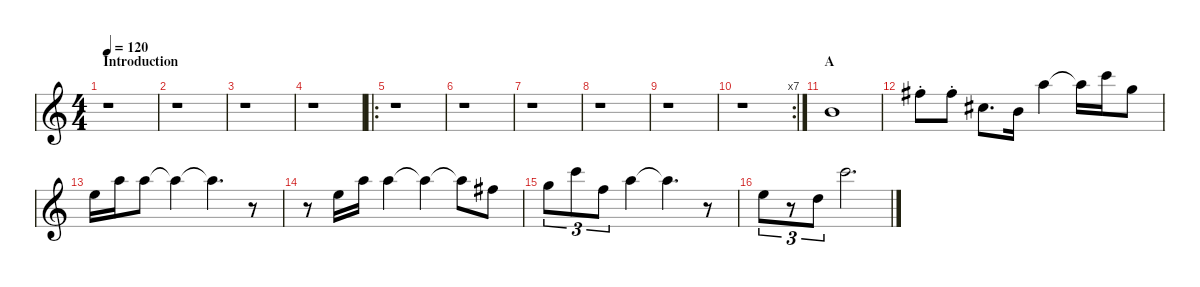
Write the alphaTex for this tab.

\defaultSystemsLayout 4
\hideDynamics
\bracketExtendMode nobrackets
\singleTrackTrackNamePolicy hidden
\multiTrackTrackNamePolicy hidden
\otherSystemsTrackNameOrientation horizontal
\track ("Glockenspiel (Dave Samuels)" "gl.") {instrument glockenspiel}
\staff {score}
\tuning (E5 B4 G4 D4 A3 E3)
\ts (4 4)
\section ("" "Introduction")
\tempo 120
\clef g2
\ks c
r.1{dy fff instrument glockenspiel beam Down} |
r.1{beam Down} |
r.1{beam Down} |
r.1{beam Down} |
\ro
r.1{beam Down} |
r.1{beam Down} |
r.1{beam Down} |
r.1{beam Down} |
r.1{beam Down} |
\rc 7
r.1{beam Down} |
\section ("" "A")
9.4.1{beam Down} |
11.3{st acc #}.8{beam Down} 11.3{st acc #}.8{beam Down} 11.4{acc #}.8{d beam Down} 9.4.16{beam Down} 10.2.4{beam Down} 10.2{t}.16{dy f beam Down} 13.2.16{dy fff beam Down} 12.3.8{beam Down} |
9.3.16{beam Down} 10.2.16{beam Down} 10.2.8{beam Down} 10.2{t}.4{dy f beam Down} 10.2{t}.4{d beam Down} r.8{beam Down} |
r.8{beam Down} 9.3.16{dy fff beam Down} 10.2.16{beam Down} 10.2.4{beam Down} 10.2{t}.4{dy f beam Down} 10.2{t}.8{beam Down} 11.3{acc #}.8{dy fff beam Down} |
12.3.8{tu (3 2) beam Down} 13.2.8{tu (3 2) beam Down} 10.3.8{tu (3 2) beam Down} 10.2.4{beam Down} 10.2{t}.4{d dy f beam Down} r.8{beam Down} |
9.3.8{tu (3 2) dy fff beam Down} r.8{tu (3 2) beam Down} 12.4.8{tu (3 2) beam Down} 13.2.2{d beam Down}
